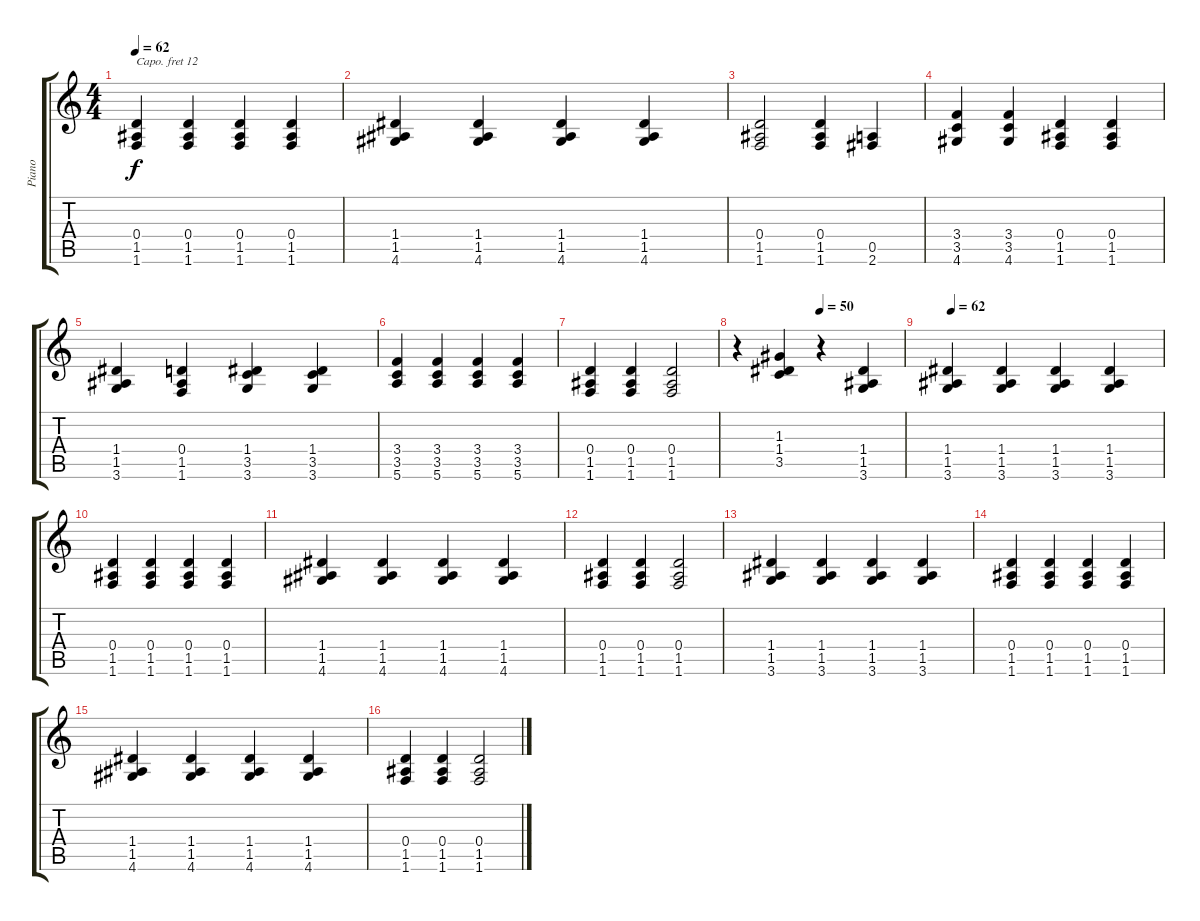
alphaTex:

\track ("Piano" "Piano") {instrument acousticgrandpiano}
\staff {score tabs}
\capo 12
\tuning (E4 B3 G3 D3 A2 E2) {hide}
\ts (4 4)
\tempo 62
\clef g2
\ks c
(0.4 1.5 1.6).4{dy f} (0.4 1.5 1.6).4 (0.4 1.5 1.6).4 (0.4 1.5 1.6).4 |
(1.4 1.5 4.6).4 (1.4 1.5 4.6).4 (1.4 1.5 4.6).4 (1.4 1.5 4.6).4 |
(0.4 1.5 1.6).2 (0.4 1.5 1.6).4 (0.5 2.6).4 |
(3.4 3.5 4.6).4 (3.4 3.5 4.6).4 (0.4 1.5 1.6).4 (0.4 1.5 1.6).4 |
(1.4 1.5 3.6).4 (0.4 1.5 1.6).4 (1.4 3.5 3.6).4 (1.4 3.5 3.6).4 |
(3.4 3.5 5.6).4 (3.4 3.5 5.6).4 (3.4 3.5 5.6).4 (3.4 3.5 5.6).4 |
(0.4 1.5 1.6).4 (0.4 1.5 1.6).4 (0.4 1.5 1.6).2 |
\tempo (50 0.5)
r.4 (1.3 1.4 3.5).4 r.4 (1.4 1.5 3.6).4 |
\tempo 62
(1.4 1.5 3.6).4 (1.4 1.5 3.6).4 (1.4 1.5 3.6).4 (1.4 1.5 3.6).4 |
(0.4 1.5 1.6).4 (0.4 1.5 1.6).4 (0.4 1.5 1.6).4 (0.4 1.5 1.6).4 |
(1.4 1.5 4.6).4 (1.4 1.5 4.6).4 (1.4 1.5 4.6).4 (1.4 1.5 4.6).4 |
(0.4 1.5 1.6).4 (0.4 1.5 1.6).4 (0.4 1.5 1.6).2 |
(1.4 1.5 3.6).4 (1.4 1.5 3.6).4 (1.4 1.5 3.6).4 (1.4 1.5 3.6).4 |
(0.4 1.5 1.6).4 (0.4 1.5 1.6).4 (0.4 1.5 1.6).4 (0.4 1.5 1.6).4 |
(1.4 1.5 4.6).4 (1.4 1.5 4.6).4 (1.4 1.5 4.6).4 (1.4 1.5 4.6).4 |
(0.4 1.5 1.6).4 (0.4 1.5 1.6).4 (0.4 1.5 1.6).2
